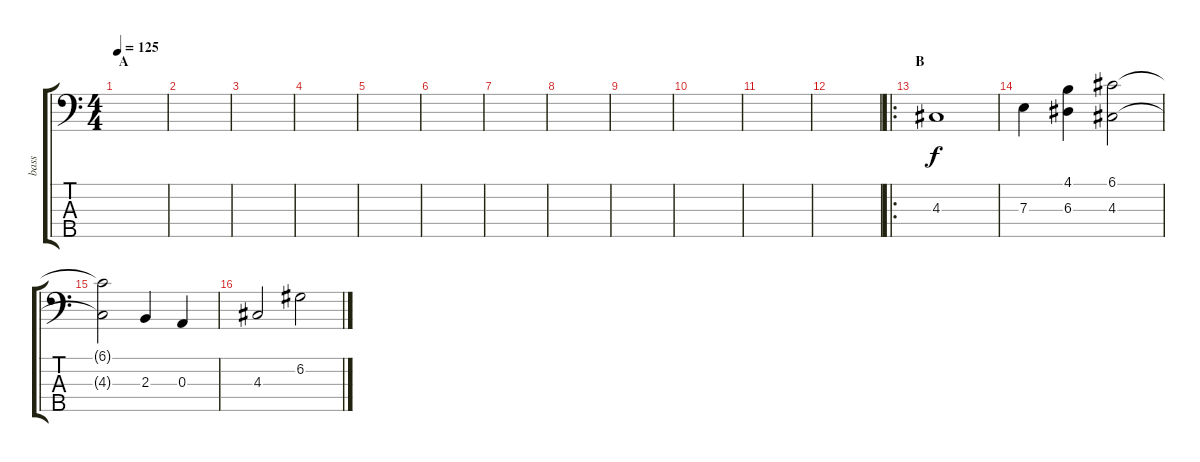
\track ("bass" "bass") {instrument fretlessbass}
\staff {score tabs}
\tuning (G2 D2 A1 E1 B0) {hide}
\ts (4 4)
\section ("" "A")
\tempo 125
\clef f4
\ks c
|
|
|
|
|
|
|
|
|
|
|
|
\ro
\section ("" "B")
4.3.1 |
7.3.4 (4.1 6.3).4 (6.1 4.3).2 |
(6.1{t} 4.3{t}).2 2.3.4 0.3.4 |
4.3.2 6.2.2
